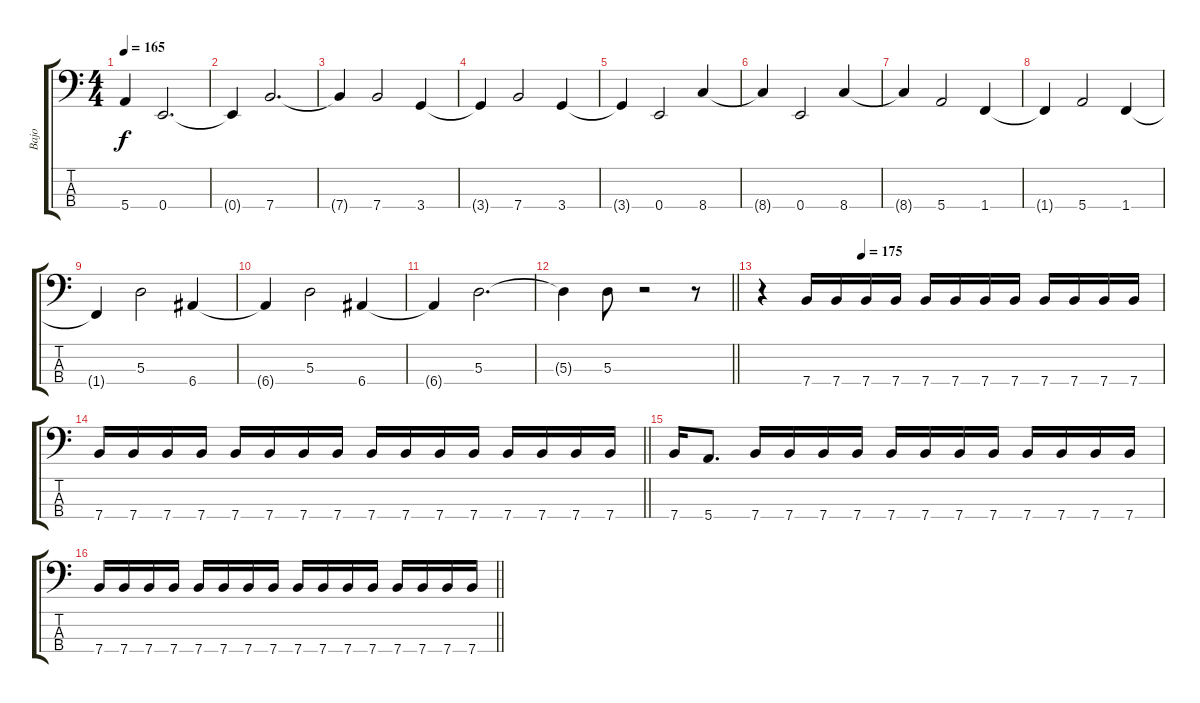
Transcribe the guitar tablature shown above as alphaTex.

\track ("Bajo" "Bajo") {instrument electricbassfinger}
\staff {score tabs}
\tuning (G2 D2 A1 E1) {hide}
\ts (4 4)
\tempo 165
\clef f4
\ks c
5.4{t}.4{dy f} 0.4.2{d} |
0.4{t}.4 7.4.2{d} |
7.4{t}.4 7.4.2 3.4.4 |
3.4{t}.4 7.4.2 3.4.4 |
3.4{t}.4 0.4.2 8.4.4 |
8.4{t}.4 0.4.2 8.4.4 |
8.4{t}.4 5.4.2 1.4.4 |
1.4{t}.4 5.4.2 1.4.4 |
1.4{t}.4 5.3.2 6.4.4 |
6.4{t}.4 5.3.2 6.4.4 |
6.4{t}.4 5.3.2{d} |
\barLineRight lightlight
5.3{t}.4 5.3.8 r.2 r.8 |
\tempo (175 0.25)
r.4 7.4.16 7.4.16 7.4.16 7.4.16 7.4.16 7.4.16 7.4.16 7.4.16 7.4.16 7.4.16 7.4.16 7.4.16 |
\barLineRight lightlight
7.4.16 7.4.16 7.4.16 7.4.16 7.4.16 7.4.16 7.4.16 7.4.16 7.4.16 7.4.16 7.4.16 7.4.16 7.4.16 7.4.16 7.4.16 7.4.16 |
7.4.16 5.4.8{d} 7.4.16 7.4.16 7.4.16 7.4.16 7.4.16 7.4.16 7.4.16 7.4.16 7.4.16 7.4.16 7.4.16 7.4.16 |
\barLineRight lightlight
7.4.16 7.4.16 7.4.16 7.4.16 7.4.16 7.4.16 7.4.16 7.4.16 7.4.16 7.4.16 7.4.16 7.4.16 7.4.16 7.4.16 7.4.16 7.4.16
